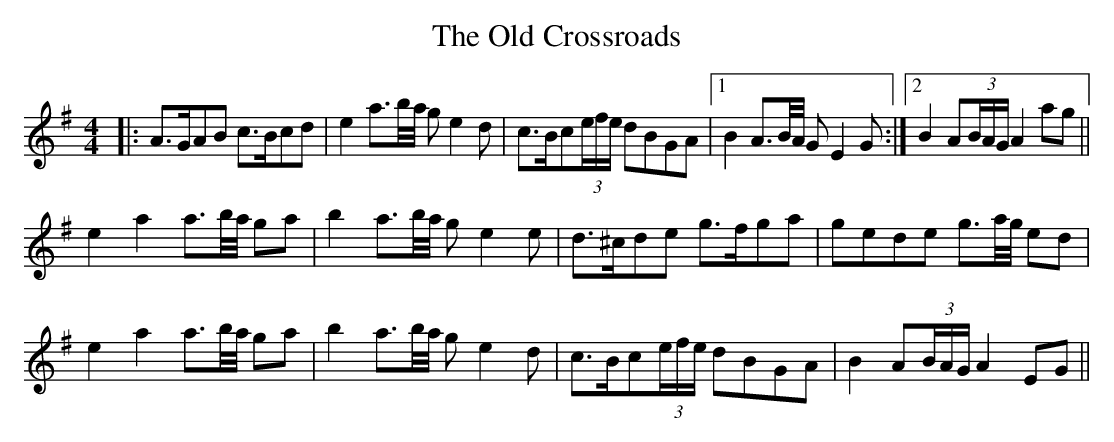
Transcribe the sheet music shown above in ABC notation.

X:1
T: The Old Crossroads
M: 4/4
L: 1/8
K: Ador
|:A>GAB c>Bcd|e2 a>b/a// g e2 d|c>Bc(3e/f/e/ dBGA|1 B2 A>B/A// G E2 G:|2 B2 A(3B/A/G/ A2 ag||
e2 a2 a>b/a// ga|b2 a>b/a// g e2 e|d>^cde g>fga|gede g>a/g// ed|
e2 a2 a>b/a// ga|b2 a>b/a// g e2 d|c>Bc(3e/f/e/ dBGA|B2 A(3B/A/G/ A2 EG||
